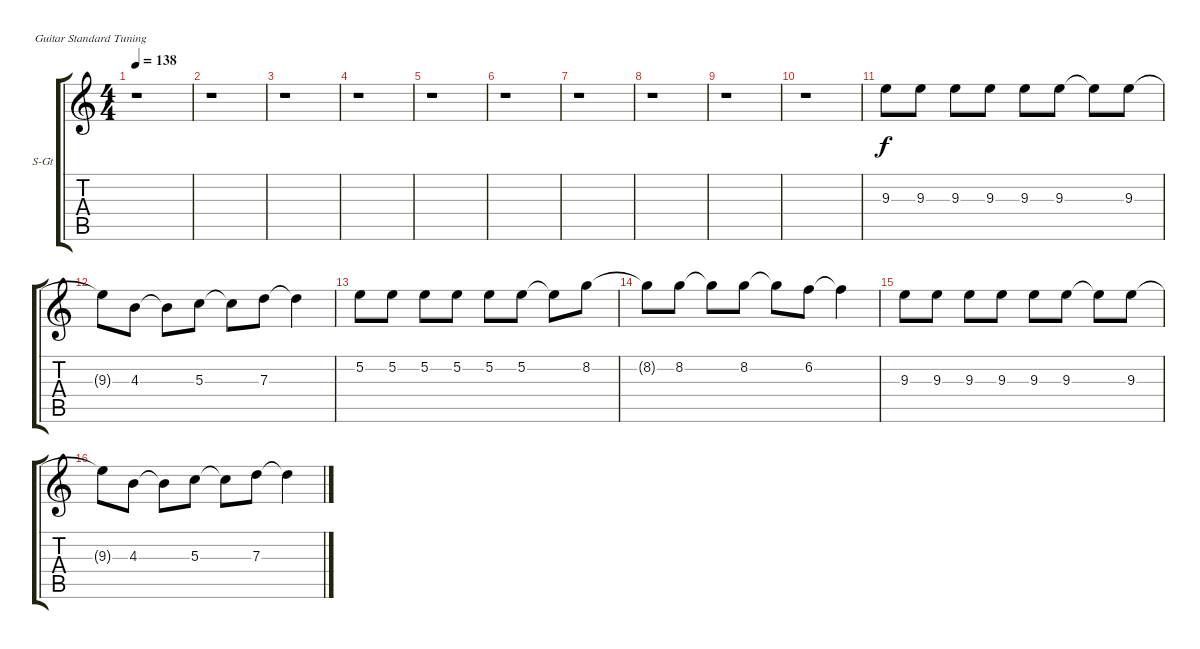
\bracketExtendMode groupsimilarinstruments
\firstSystemTrackNameOrientation horizontal
\otherSystemsTrackNameOrientation horizontal
\track ("Äîðîæêà 3" "S-Gt") {instrument electricgrandpiano}
\staff {score tabs}
\tuning (E4 B3 G3 D3 A2 E2)
\displaytranspose 12
\ts (4 4)
\tempo 138
\clef g2
\ks c
r.1{dy f} |
r.1 |
r.1 |
r.1 |
r.1 |
r.1 |
r.1 |
r.1 |
r.1 |
r.1 |
9.3.8 9.3.8 9.3.8 9.3.8 9.3.8 9.3.8 9.3{t}.8 9.3.8 |
9.3{t}.8 4.3.8 4.3{t}.8 5.3.8 5.3{t}.8 7.3.8 7.3{t}.4 |
5.2.8 5.2.8 5.2.8 5.2.8 5.2.8 5.2.8 5.2{t}.8 8.2.8 |
8.2{t}.8 8.2.8 8.2{t}.8 8.2.8 8.2{t}.8 6.2.8 6.2{t}.4 |
9.3.8 9.3.8 9.3.8 9.3.8 9.3.8 9.3.8 9.3{t}.8 9.3.8 |
9.3{t}.8 4.3.8 4.3{t}.8 5.3.8 5.3{t}.8 7.3.8 7.3{t}.4
